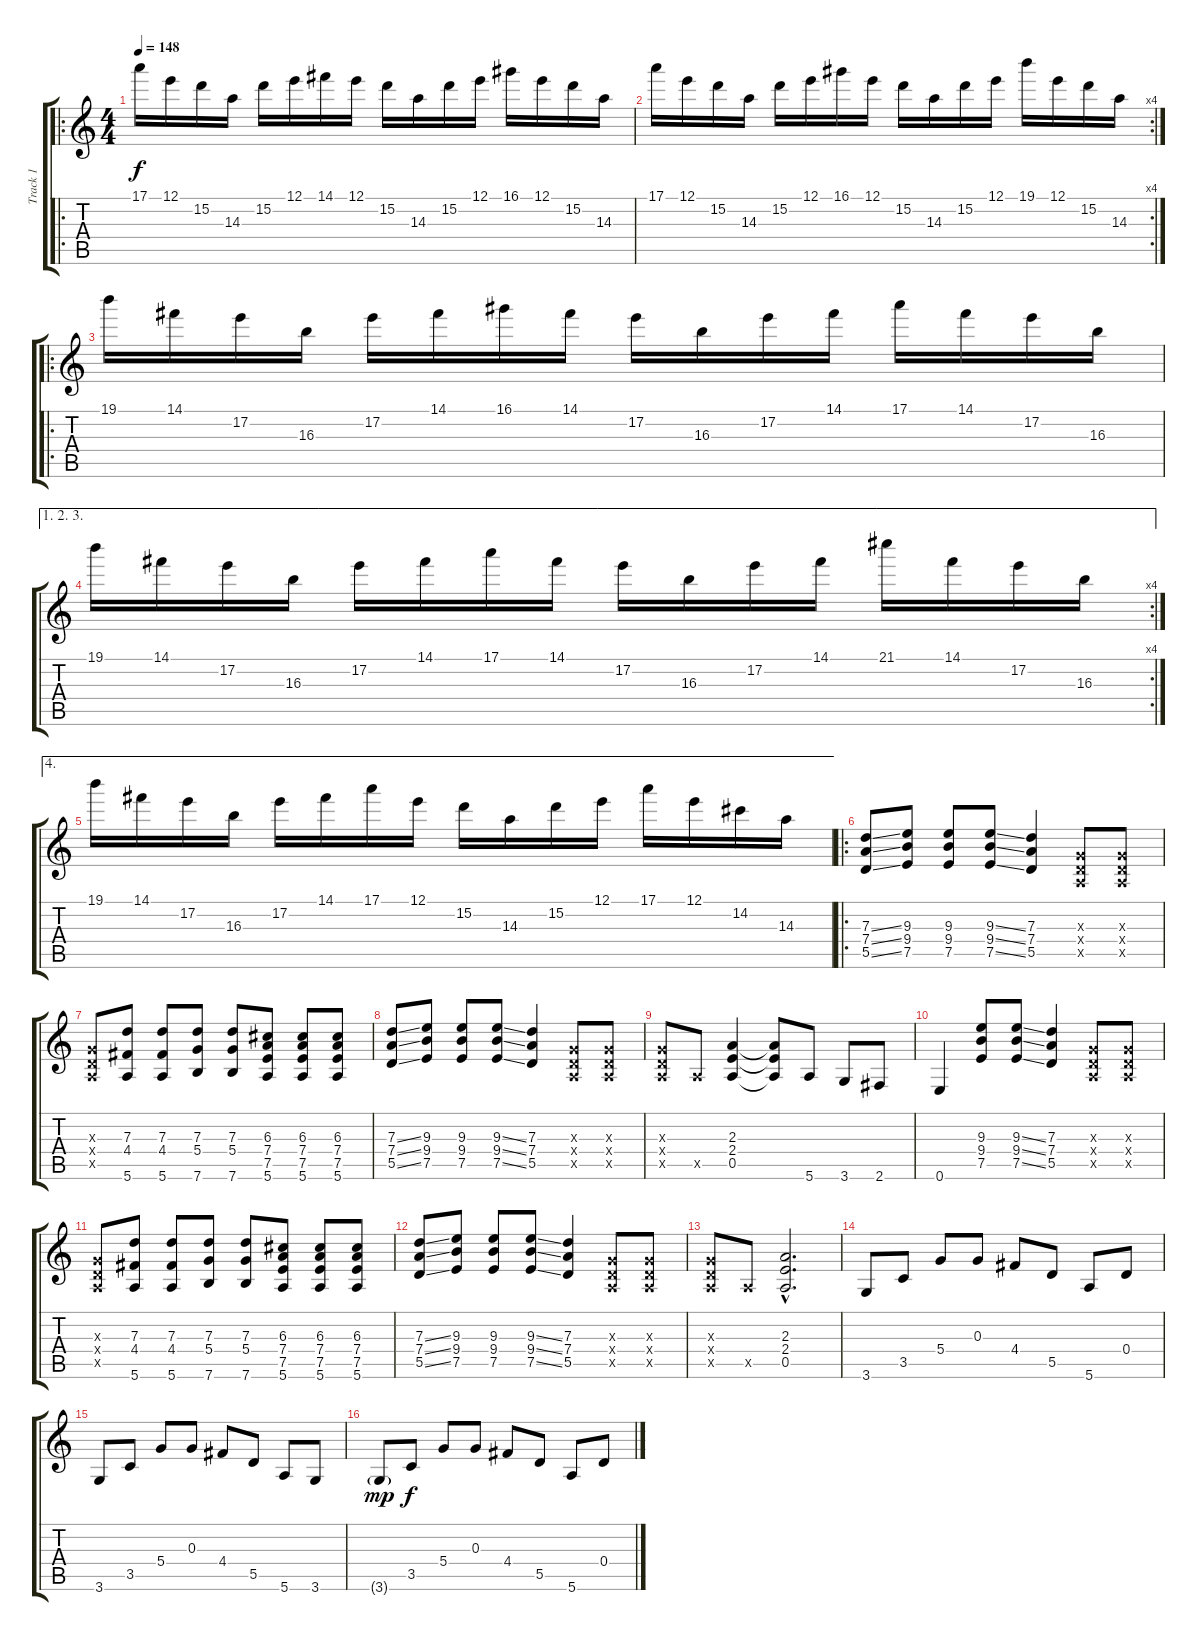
\track ("Track 1" "Track 1") {instrument distortionguitar}
\staff {score tabs}
\tuning (E4 B3 G3 D3 A2 E2) {hide}
\ro
\ts (4 4)
\tempo 148
\clef g2
\ks c
17.1.16{dy f instrument distortionguitar} 12.1.16 15.2.16 14.3.16 15.2.16 12.1.16 14.1.16 12.1.16 15.2.16 14.3.16 15.2.16 12.1.16 16.1.16 12.1.16 15.2.16 14.3.16 |
\rc 4
17.1.16 12.1.16 15.2.16 14.3.16 15.2.16 12.1.16 16.1.16 12.1.16 15.2.16 14.3.16 15.2.16 12.1.16 19.1.16 12.1.16 15.2.16 14.3.16 |
\ro
19.1.16 14.1.16 17.2.16 16.3.16 17.2.16 14.1.16 16.1.16 14.1.16 17.2.16 16.3.16 17.2.16 14.1.16 17.1.16 14.1.16 17.2.16 16.3.16 |
\ae (1 2 3)
\rc 4
19.1.16 14.1.16 17.2.16 16.3.16 17.2.16 14.1.16 17.1.16 14.1.16 17.2.16 16.3.16 17.2.16 14.1.16 21.1.16 14.1.16 17.2.16 16.3.16 |
\ae 4
19.1.16 14.1.16 17.2.16 16.3.16 17.2.16 14.1.16 17.1.16 12.1.16 15.2.16 14.3.16 15.2.16 12.1.16 17.1.16 12.1.16 14.2.16 14.3.16 |
\ro
(7.3{ss} 7.4{ss} 5.5{ss}).8{instrument distortionguitar} (9.3 9.4 7.5).8 (9.3 9.4 7.5).8 (9.3{ss} 9.4{ss} 7.5{ss}).8 (7.3 7.4 5.5).4 (0.3{x} 0.4{x} 0.5{x}).8 (0.3{x} 0.4{x} 0.5{x}).8 |
(0.3{x} 0.4{x} 0.5{x}).8 (7.3 4.4 5.6).8 (7.3 4.4 5.6).8 (7.3 5.4 7.6).8 (7.3 5.4 7.6).8 (6.3 7.4 7.5 5.6).8 (6.3 7.4 7.5 5.6).8 (6.3 7.4 7.5 5.6).8 |
(7.3{ss} 7.4{ss} 5.5{ss}).8 (9.3 9.4 7.5).8 (9.3 9.4 7.5).8 (9.3{ss} 9.4{ss} 7.5{ss}).8 (7.3 7.4 5.5).4 (0.3{x} 0.4{x} 0.5{x}).8 (0.3{x} 0.4{x} 0.5{x}).8 |
(0.3{x} 0.4{x} 0.5{x}).8 0.5{x}.8 (2.3 2.4 0.5).4 (2.3{t} 2.4{t} 0.5{t}).8 5.6.8 3.6.8 2.6.8 |
0.6.4 (9.3 9.4 7.5).8 (9.3{ss} 9.4{ss} 7.5{ss}).8 (7.3 7.4 5.5).4 (0.3{x} 0.4{x} 0.5{x}).8 (0.3{x} 0.4{x} 0.5{x}).8 |
(0.3{x} 0.4{x} 0.5{x}).8 (7.3 4.4 5.6).8 (7.3 4.4 5.6).8 (7.3 5.4 7.6).8 (7.3 5.4 7.6).8 (6.3 7.4 7.5 5.6).8 (6.3 7.4 7.5 5.6).8 (6.3 7.4 7.5 5.6).8 |
(7.3{ss} 7.4{ss} 5.5{ss}).8 (9.3 9.4 7.5).8 (9.3 9.4 7.5).8 (9.3{ss} 9.4{ss} 7.5{ss}).8 (7.3 7.4 5.5).4 (0.3{x} 0.4{x} 0.5{x}).8 (0.3{x} 0.4{x} 0.5{x}).8 |
(0.3{x} 0.4{x} 0.5{x}).8 0.5{x}.8 (2.3{hac} 2.4{hac} 0.5{hac}).2{d} |
3.6.8{instrument electricguitarjazz} 3.5.8 5.4.8 0.3.8 4.4.8 5.5.8 5.6.8 0.4.8 |
3.6.8 3.5.8 5.4.8 0.3.8 4.4.8 5.5.8 5.6.8 3.6.8 |
3.6{g}.8{dy mp} 3.5.8{dy f} 5.4.8 0.3.8 4.4.8 5.5.8 5.6.8 0.4.8
